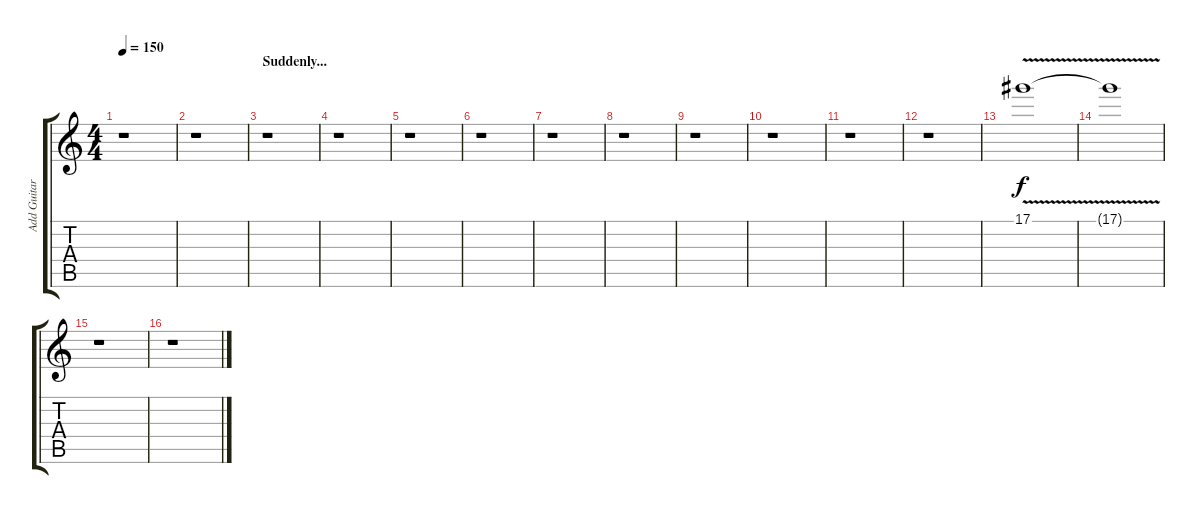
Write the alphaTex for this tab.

\track ("Add Guitar 2" "Add Guitar") {instrument distortionguitar}
\staff {score tabs}
\tuning (Eb4 Bb3 Gb3 Db3 Ab2 Eb2) {hide}
\ts (4 4)
\tempo 150
\clef g2
\ks c
r.1{dy f} |
r.1 |
\section ("" "Suddenly...")
r.1 |
r.1 |
r.1 |
r.1 |
r.1 |
r.1 |
r.1 |
r.1 |
r.1 |
r.1 |
17.1{v}.1 |
17.1{t}.1 |
r.1 |
r.1
